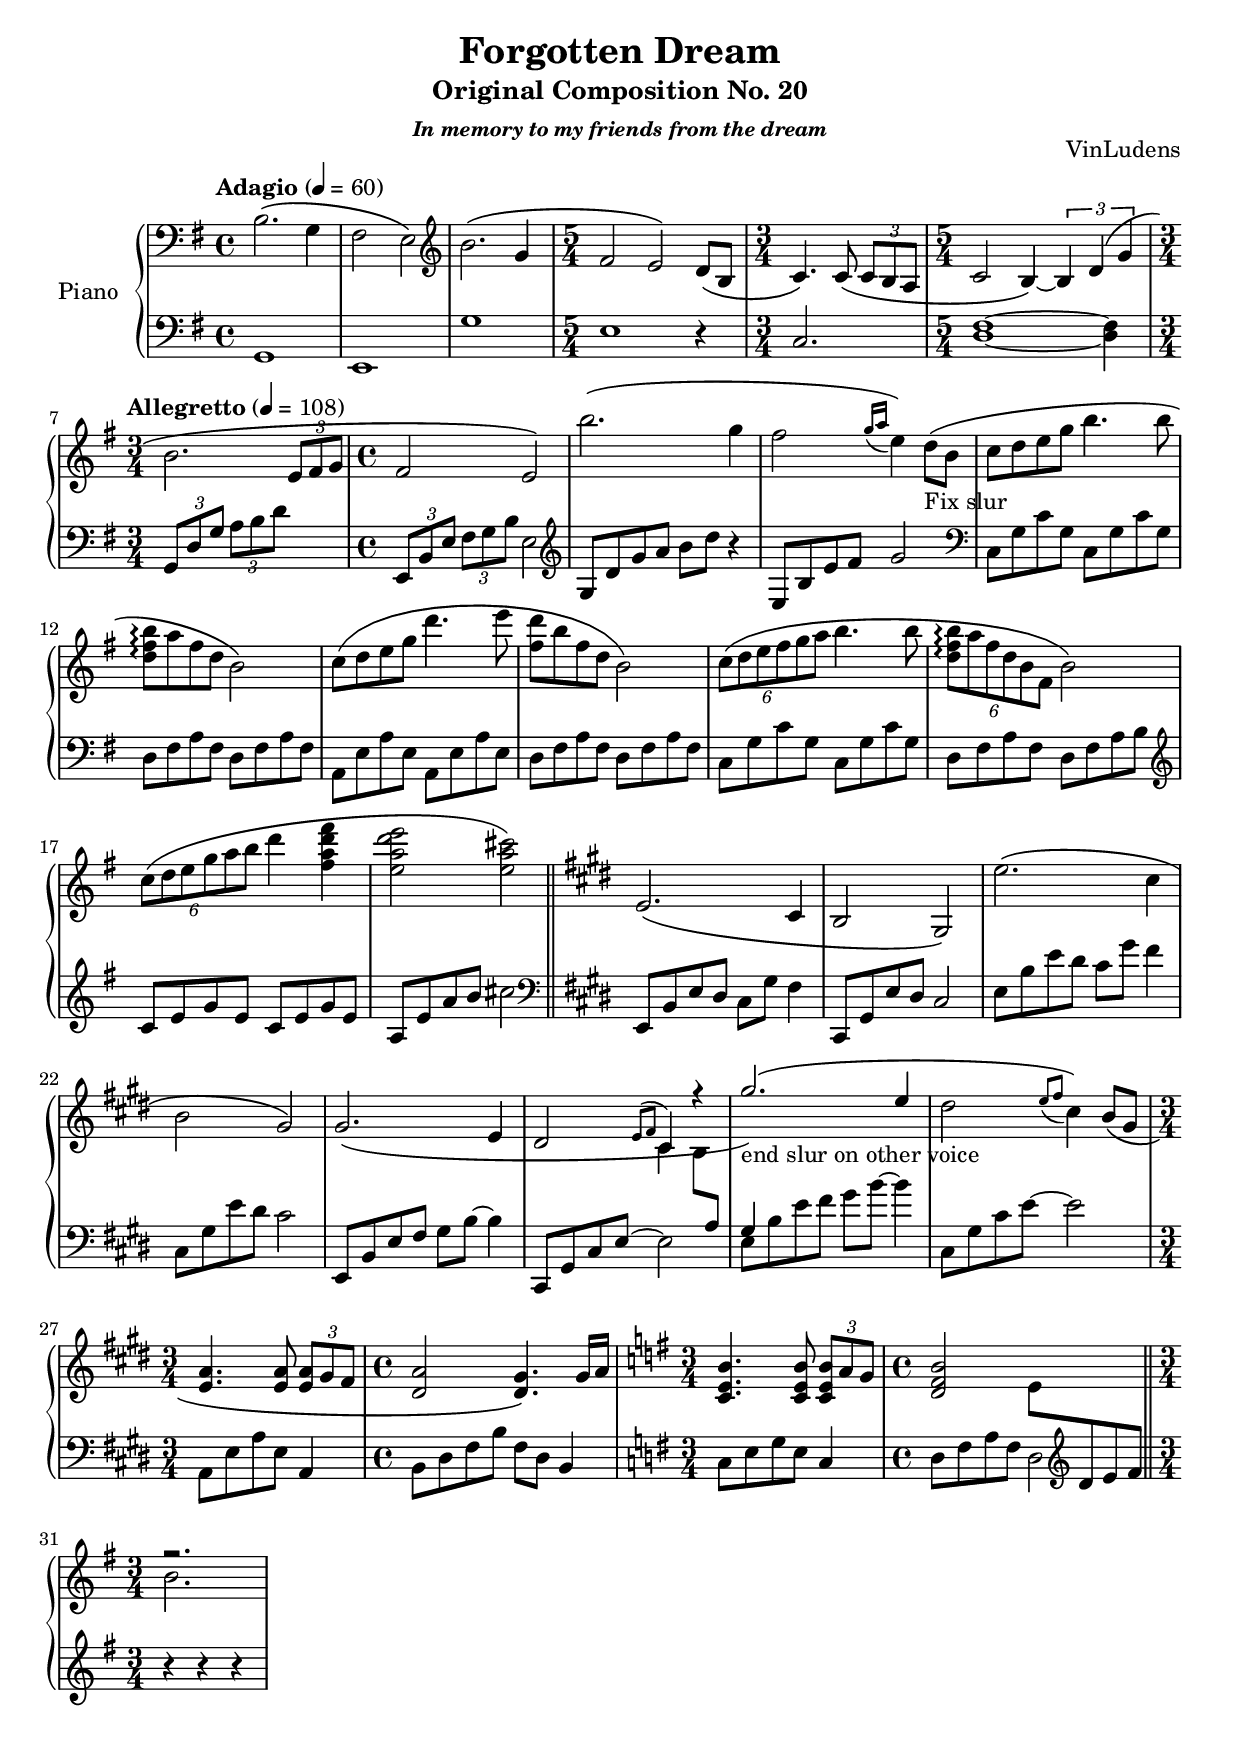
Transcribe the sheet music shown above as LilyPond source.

\version "2.24.0"

date = #(strftime "%B %d %Y" (localtime (current-time)))
\header {
  title = "Forgotten Dream"
  subtitle = \markup { \center-column {
    "Original Composition No. 20"
    \italic\small "In memory to my friends from the dream"
  } }
  %instrument = "Piano"
  composer = "VinLudens"
  %arranger = "Arr. by VinLudens"
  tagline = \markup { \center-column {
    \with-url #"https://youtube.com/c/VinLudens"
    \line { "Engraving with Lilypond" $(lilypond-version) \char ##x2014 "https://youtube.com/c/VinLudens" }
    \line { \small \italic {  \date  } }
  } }
}

%#(set-global-staff-size 20)
%showLastLength = R1 * 10

\paper {
  #(set-paper-size "a4")
  evenHeaderMarkup = \markup { \if \should-print-page-number { \fill-line { "" \fromproperty #'page:page-number-string } } }
  oddHeaderMarkup = \evenHeaderMarkup
}

\include "global.ly"
\version "2.24.0"
\include "global.ly"

right = \relative c' {
  \global \clef "bass"
  \tempo "Adagio" 4 = 60

  b=2.\( g4 |
  fis2 e\) |

  \clef "treble"
  b''='2.\( g4 |
  \time 5/4
  fis2 e\) d='8\( b |
  \time 3/4
  c4.\) c8\( \tuplet 3/2 { c8 b a } |
  \time 5/4
  c2 b4\) ~ \tuplet 3/2 { 4 d\( g } |

  \tempo "Allegretto" 4 = 108
  \time 3/4
  b='2. |
  \time 4/4
  fis2 e\) |
  b''=''2.\( g4 |
  fis2 \appoggiatura { g16 a } e4\) d8-"Fix slur"\( b |

  c=''8 d e g b4. 8 |
  <b fis d>\arpeggio a fis d b='2\) |
  c=''8\( d e g d'='''4. e8 |
  <d fis,>8 b fis d b2\) |

  \tuplet 6/4 { c=''8[\( d e fis g a] } b4. 8 |
  \tuplet 6/4 { <b fis d>8[\arpeggio a fis d b fis] } b2\) |
  \tuplet 6/4 { c=''8[\( d e g a b] } d='''4 <fis d a fis> |
  <e d a e>2 <cis=''' a e>\) |

  \bar "||"
  \key e \major

  e,,='2.\( cis4 |
  b2 gis\) |
  e''=''2.\( cis4 |
  b2 gis\) |

  gis2.\( e4 |
  << { \voiceOne
      dis2 \appoggiatura { e8 fis } cis4 r |
      gis''='' 2.\)_"end slur on other voice"-\( e4 |
    }
    \new Voice { \voiceTwo
      s2 cis,='4 b8 \change Staff = "left" \voiceOne a |
      gis4 s2. |
    }
  >> \oneVoice
  dis''=''2 \appoggiatura { e8 fis } cis4\) b8\( gis |

  \time 3/4
  <e=' a>4. <e a>8 \tuplet 3/2 { <e a>8 gis fis } |
  \time 4/4
  <dis a'='>2 <dis gis>4.\) gis16 a |
  \key g \major
  \time 3/4
  <c, e b'>4. <c e b'>8 \tuplet 3/2 { <c e b'>8 a' g } |
  \time 4/4
  <d fis b>2 e8 \change Staff = "left" \clef "treble" d e fis | \change Staff = "right"

  \bar "||"
  \time 3/4

  << { \voiceTwo
      b2. |
    }
    \new Voice { \voiceOne
      r
    }
  >> \oneVoice

}

\version "2.24.0"
\include "global.ly"

left = \relative c {
  \global

  g=,1 |
  e=,1 |


  g'=1 |
  \time 5/4
  e=1 r4 |
  \time 3/4
  c=2. |
  \time 5/4
  <d= fis>1 ~ q4 |



  \time 3/4
  \tuplet 3/2 4 { g,=,8 d' g a b d \change Staff = "right" e fis g } | \change Staff = "left"
  \time 4/4
  \tuplet 3/2 4 { e,,=,8 b' e fis g b } e,=2 |
  \clef "treble" g=8 d' g a b d r4 |
  e,,=8 b' e fis g2 |

  \clef "bass" c,,=8 g' c g c, g' c g |
  d=8 fis a fis d fis a fis |
  a,=, e' a e a, e' a e |
  d=8 fis a fis d fis a fis |

  c=8 g' c g c, g' c g |
  d=8 fis a fis d fis a b |
  \clef "treble" c='8 e g e c e g e |
  a,=8 e' a b cis2 |

  \bar "||"
  \key e \major

  \clef "bass" e,,,=,8 b' e dis cis gis' fis4 |
  cis,=,8 gis' e' dis cis2 |
  e=8 b' e dis cis gis' fis4 |
  cis,=8 gis' e' dis cis2 |

  e,,=,8 b' e fis gis b ~ 4 |

  cis,,8 gis' cis e ~ 2 |
  e8 b' e fis gis b ~ 4 |






  cis,,8 gis' cis e ~ 2 |

  \time 3/4
  a,,=,8 e' a e a,4 |
  \time 4/4
  b=,8 dis fis b fis dis b4 |
  \key g \major
  \time 3/4
  c=8 e g e c4 |

  \time 4/4
  d=8 fis a fis d2 |

  \bar "||"
  \time 3/4

  \clef "treble" r4 r r |

}

\version "2.24.0"
\include "global.ly"

crescPoco = \tweak DynamicText.self-alignment-X #LEFT 
        #(make-dynamic-script (markup #:normal-text #:italic "cresc. poco a poco"))

rit = \tweak DynamicText.self-alignment-X #LEFT #(make-dynamic-script
  (markup #:normal-text #:italic "rit."))

rall = \tweak DynamicText.self-alignment-X #LEFT #(make-dynamic-script
  (markup #:normal-text #:italic "rall."))

dynamics = {
  \global
  % allow text in the dynamics block to be centered vertically
  % \override TextScript.extra-offset = #'(0 . 1)

  s1*3 |
  s1 s4 |
  s2. |
  s1 s4 |
  s2. |
  s1*11 |

  s1*8 |
  s2. s1 |
  s2. s1 |

  s2.*47 |
  s1 |

  s1*10 |
  s2.*3 |

  s1*4 |
  s2. s1 |
  s2. s1 |
  s2. s1 |
  s2. s1 |

  s1*11 |
  s2. s1 |
  s2. s1 |
  s2. s1 |
  s2. s1 |
  s1
  s2. s1 |
  s2. s1 |

  s2.*96 |

}


% \pointAndClickOff

\score {
  \new PianoStaff \with {
    instrumentName = "Piano"
  } << \accidentalStyle piano
    \new Staff = "right" \with {
      midiInstrument = "acoustic grand"
    } \right
    \new Dynamics = "Dynamics" \dynamics
    \new Staff = "left" \with {
      midiInstrument = "acoustic grand"
    } { \clef bass \left }
  >>
  \layout { }
  \midi {
    %\tempo 4=80
    \set Staff.midiMaximumVolume = #1.0
  }
}
